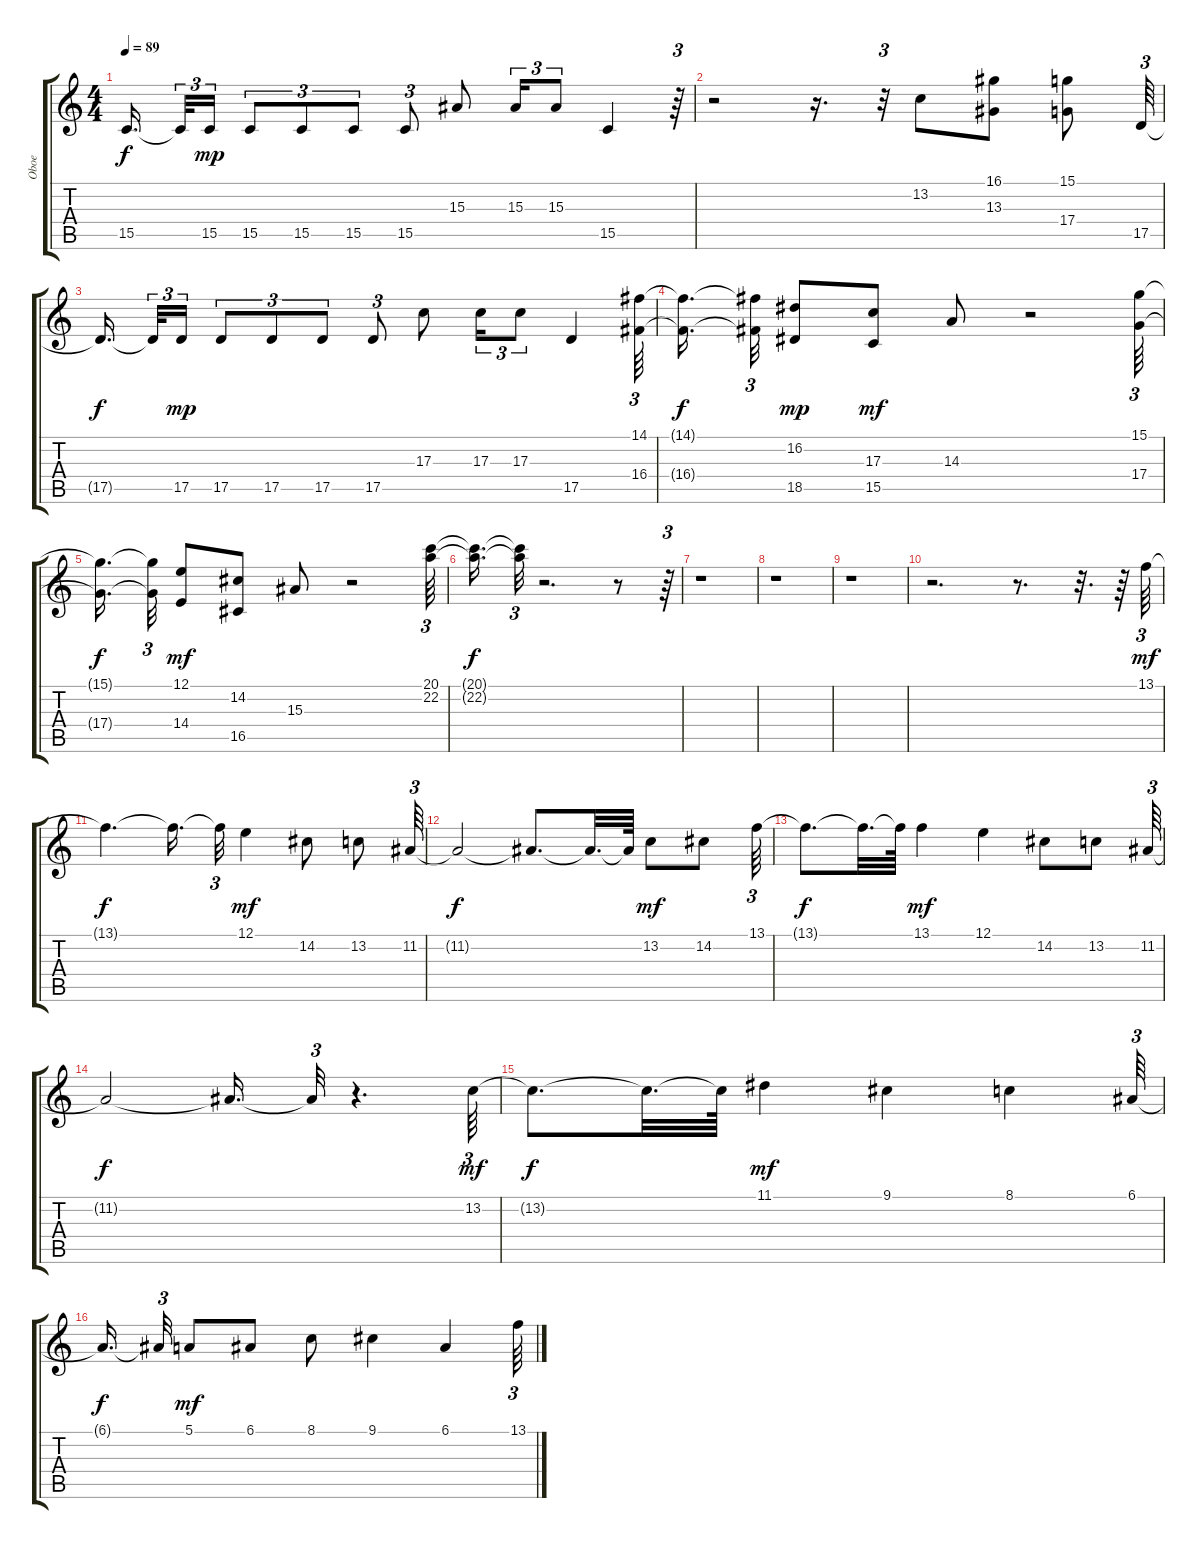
\track ("Oboe" "Oboe") {instrument oboe}
\staff {score tabs}
\tuning (E4 B3 G3 D3 A2 E2) {hide}
\ts (4 4)
\tempo 89
\clef g2
\ks c
15.5{t}.16{d dy f} 15.5{t}.32{tu (3 2)} 15.5.16{tu (3 2) dy mp} 15.5.8{tu (3 2)} 15.5.8{tu (3 2)} 15.5.8{tu (3 2)} 15.5.8{tu (3 2)} 15.3.8 15.3.16{tu (3 2)} 15.3.8{tu (3 2)} 15.5.4 r.64{tu (3 2)} |
r.2 r.16{d} r.32{tu (3 2)} 13.2.8 (16.1 13.3).8 (15.1 17.4).8 17.5.64{tu (3 2)} |
17.5{t}.16{d dy f} 17.5{t}.32{tu (3 2)} 17.5.16{tu (3 2) dy mp} 17.5.8{tu (3 2)} 17.5.8{tu (3 2)} 17.5.8{tu (3 2)} 17.5.8{tu (3 2)} 17.3.8 17.3.16{tu (3 2)} 17.3.8{tu (3 2)} 17.5.4 (14.1 16.4).64{tu (3 2)} |
(14.1{t} 16.4{t}).16{d dy f} (14.1{t} 16.4{t}).32{tu (3 2)} (16.2 18.5).8{dy mp} (17.3 15.5).8{dy mf} 14.3.8 r.2 (15.1 17.4).64{tu (3 2)} |
(15.1{t} 17.4{t}).16{d dy f} (15.1{t} 17.4{t}).32{tu (3 2)} (12.1 14.4).8{dy mf} (14.2 16.5).8 15.3.8 r.2 (20.1 22.2).64{tu (3 2)} |
(20.1{t} 22.2{t}).16{d dy f} (20.1{t} 22.2{t}).32{tu (3 2)} r.2{d} r.8 r.64{tu (3 2)} |
r.1 |
r.1 |
r.1 |
r.2{d} r.8{d} r.32{d} r.64 13.1.64{tu (3 2) dy mf} |
13.1{t}.4{d dy f} 13.1{t}.16{d} 13.1{t}.32{tu (3 2)} 12.1.4{dy mf} 14.2.8 13.2.8 11.2.64{tu (3 2)} |
11.2{t}.2{dy f} 11.2{t}.8{d} 11.2{t}.32{d} 11.2{t}.64 13.2.8{dy mf} 14.2.8 13.1.64{tu (3 2)} |
13.1{t}.8{d dy f} 13.1{t}.32{d} 13.1{t}.64 13.1.4{dy mf} 12.1.4 14.2.8 13.2.8 11.2.64{tu (3 2)} |
11.2{t}.2{dy f} 11.2{t}.16{d} 11.2{t}.32{tu (3 2)} r.4{d} 13.2.64{tu (3 2) dy mf} |
13.2{t}.8{d dy f} 13.2{t}.32{d} 13.2{t}.64 11.1.4{dy mf} 9.1.4 8.1.4 6.1.64{tu (3 2)} |
6.1{t}.16{d dy f} 6.1{t}.32{tu (3 2)} 5.1.8{dy mf} 6.1.8 8.1.8 9.1.4 6.1.4 13.1.64{tu (3 2)}
